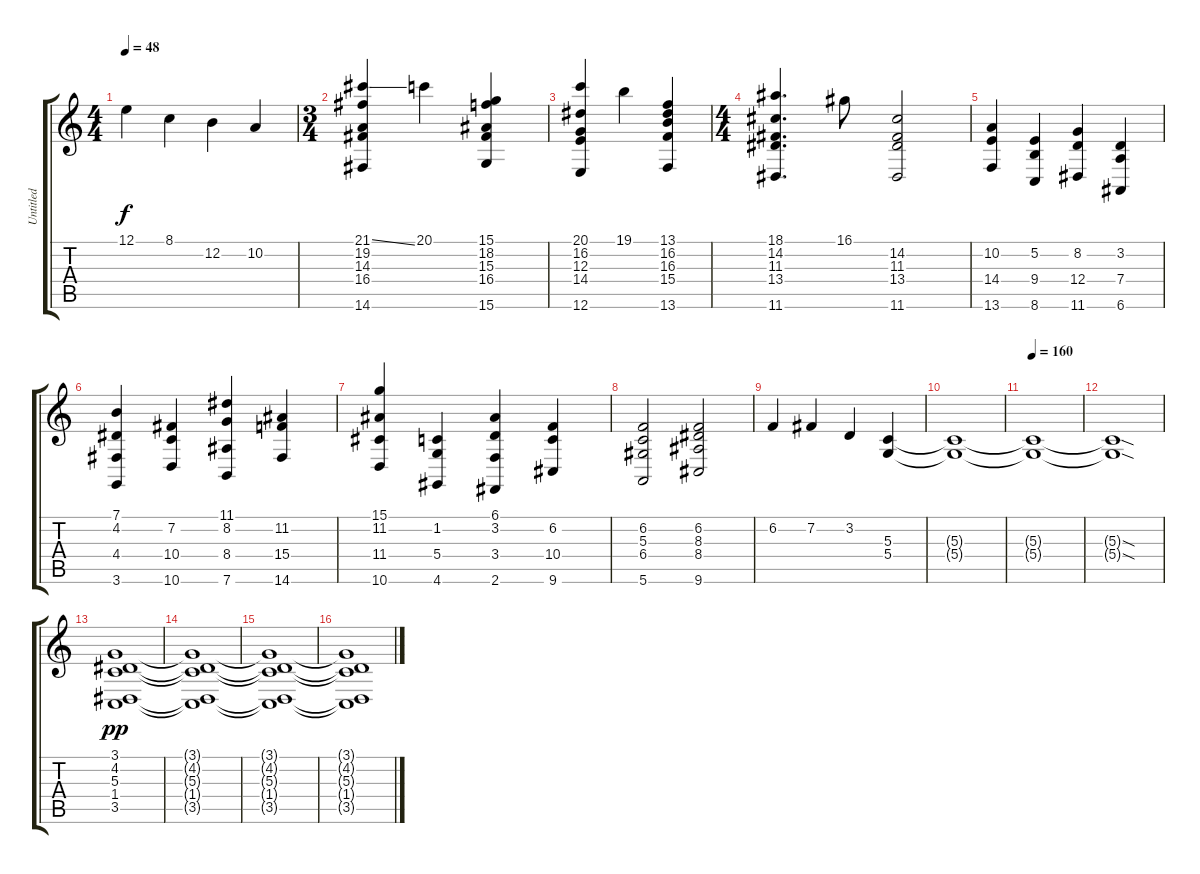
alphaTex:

\track ("Untitled" "Untitled") {instrument stringensemble2}
\staff {score tabs}
\tuning (E4 B3 G3 D3 A2 E2) {hide}
\ts (4 4)
\tempo 48
\clef g2
\ks c
12.1.4{dy f} 8.1.4 12.2.4 10.2.4 |
\ts (3 4)
(21.1{ss} 19.2 14.3 16.4 14.6).4 20.1.4 (15.1 18.2 15.3 16.4 15.6).4 |
(20.1 16.2 12.3 14.4 12.6).4 19.1.4 (13.1 16.2 16.3 15.4 13.6).4 |
\ts (4 4)
(18.1 14.2 11.3 13.4 11.6).4{d} 16.1.8 (14.2 11.3 13.4 11.6).2 |
(10.2 14.4 13.6).4 (5.2 9.4 8.6).4 (8.2 12.4 11.6).4 (3.2 7.4 6.6).4 |
(7.1 4.2 4.4 3.6).4 (7.2 10.4 10.6).4 (11.1 8.2 8.4 7.6).4 (11.2 15.4 14.6).4 |
(15.1 11.2 11.4 10.6).4 (1.2 5.4 4.6).4 (6.1 3.2 3.4 2.6).4 (6.2 10.4 9.6).4 |
(6.2 5.3 6.4 5.6).2 (6.2 8.3 8.4 9.6).2 |
6.2.4 7.2.4 3.2.4 (5.3 5.4).4 |
(5.3{t} 5.4{t}).1 |
\tempo 160
(5.3{t} 5.4{t}).1 |
(5.3{sod t} 5.4{sod t}).1 |
(3.1 4.2 5.3 1.4 3.5).1{dy pp} |
(3.1{t} 4.2{t} 5.3{t} 1.4{t} 3.5{t}).1 |
(3.1{t} 4.2{t} 5.3{t} 1.4{t} 3.5{t}).1 |
(3.1{t} 4.2{t} 5.3{t} 1.4{t} 3.5{t}).1
